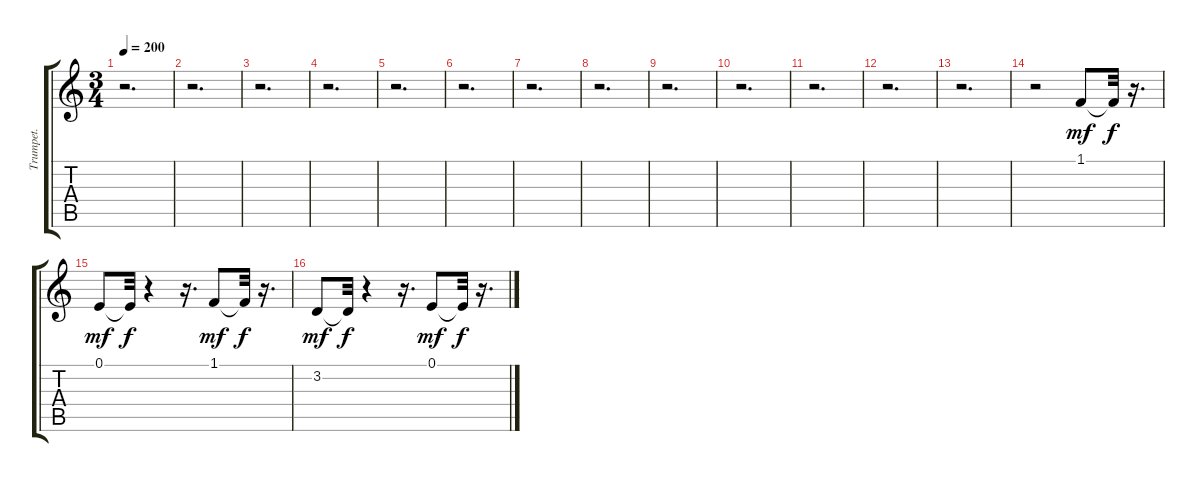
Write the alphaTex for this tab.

\track ("Trumpet." "Trumpet.") {instrument trumpet}
\staff {score tabs}
\tuning (E4 B3 G3 D3 A2 E2) {hide}
\ts (3 4)
\tempo 200
\clef g2
\ks c
r.2{d dy f} |
r.2{d} |
r.2{d} |
r.2{d} |
r.2{d} |
r.2{d} |
r.2{d} |
r.2{d} |
r.2{d} |
r.2{d} |
r.2{d} |
r.2{d} |
r.2{d} |
r.2 1.1.8{dy mf} 1.1{t}.32{dy f} r.16{d} |
0.1.8{dy mf} 0.1{t}.32{dy f} r.4 r.16{d} 1.1.8{dy mf} 1.1{t}.32{dy f} r.16{d} |
3.2.8{dy mf} 3.2{t}.32{dy f} r.4 r.16{d} 0.1.8{dy mf} 0.1{t}.32{dy f} r.16{d}
